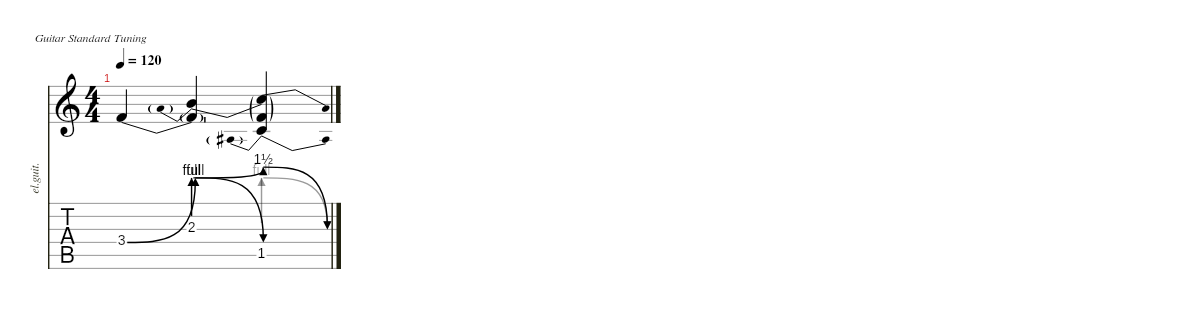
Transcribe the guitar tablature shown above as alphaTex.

\defaultSystemsLayout 4
\hideDynamics
\bracketExtendMode nobrackets
\otherSystemsTrackNameOrientation horizontal
\track ("Electric Guitar" "el.guit.") {instrument electricguitarclean}
\staff {score tabs}
\tuning (E4 B3 G3 D3 A2 E2)
\ts (4 4)
\tempo 120
\clef g2
\ks c
3.4{be (bendrelease 0 0 10.2 4 20.4 4 30 0)}.4{dy mf instrument electricguitarclean beam Up} (3.4{t} 2.3{be (prebendbend 0 4 15 6)}).4{beam Up} (3.4{be (hold 0 0 60 0) t} 2.3{be (release 0 6 30 0) t} 1.5{be (prebendrelease 0 4 15 0)}).4{beam Up}
